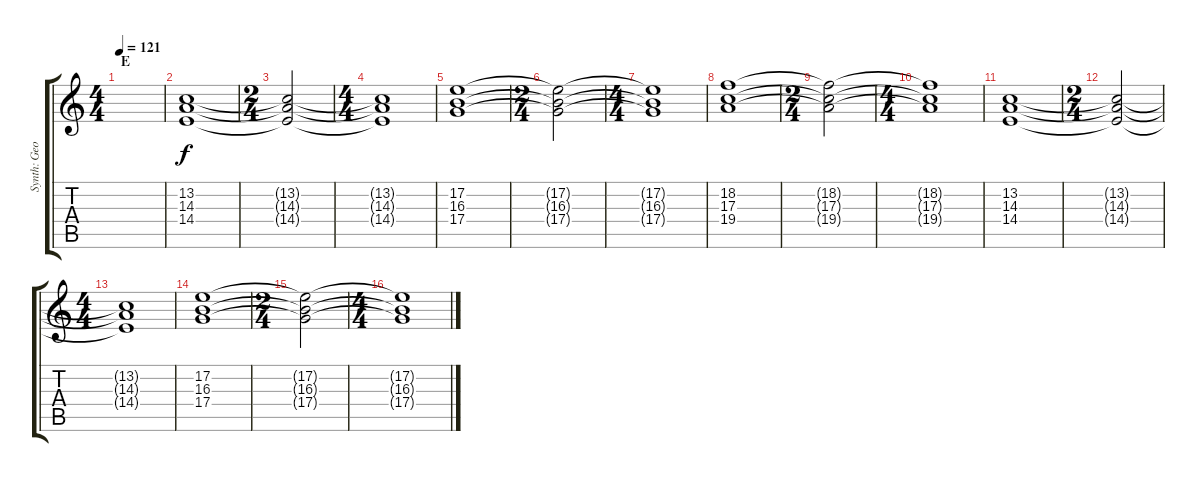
\track ("Synth: Geoff" "Synth: Geo") {instrument synthstrings1}
\staff {score tabs}
\tuning (E4 B3 G3 D3 A2 E2) {hide}
\ts (4 4)
\section ("" "E")
\tempo 121
\clef g2
\ks c
|
(13.2 14.3 14.4).1 |
\ts (2 4)
(13.2{t} 14.3{t} 14.4{t}).2 |
\ts (4 4)
(13.2{t} 14.3{t} 14.4{t}).1 |
(17.2 16.3 17.4).1 |
\ts (2 4)
(17.2{t} 16.3{t} 17.4{t}).2 |
\ts (4 4)
(17.2{t} 16.3{t} 17.4{t}).1 |
(18.2 17.3 19.4).1 |
\ts (2 4)
(18.2{t} 17.3{t} 19.4{t}).2 |
\ts (4 4)
(18.2{t} 17.3{t} 19.4{t}).1 |
(13.2 14.3 14.4).1 |
\ts (2 4)
(13.2{t} 14.3{t} 14.4{t}).2 |
\ts (4 4)
(13.2{t} 14.3{t} 14.4{t}).1 |
(17.2 16.3 17.4).1 |
\ts (2 4)
(17.2{t} 16.3{t} 17.4{t}).2 |
\ts (4 4)
(17.2{t} 16.3{t} 17.4{t}).1
